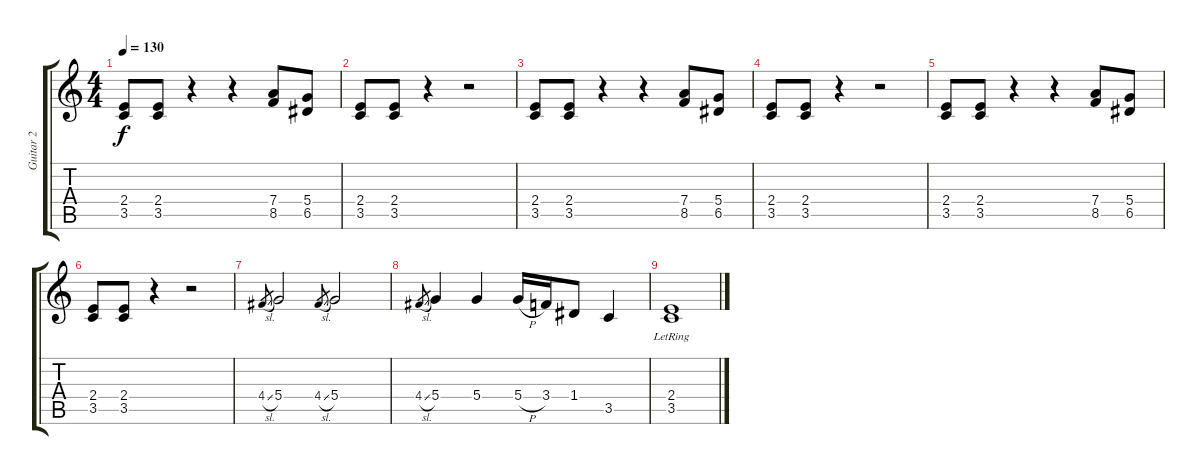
\track ("Guitar 2" "Guitar 2") {instrument electricguitarclean}
\staff {score tabs}
\tuning (E4 B3 G3 D3 A2 E2) {hide}
\ts (4 4)
\tempo 130
\clef g2
\ks c
(2.4 3.5).8{dy f} (2.4 3.5).8 r.4 r.4 (7.4 8.5).8 (5.4 6.5).8 |
(2.4 3.5).8 (2.4 3.5).8 r.4 r.2 |
(2.4 3.5).8 (2.4 3.5).8 r.4 r.4 (7.4 8.5).8 (5.4 6.5).8 |
(2.4 3.5).8 (2.4 3.5).8 r.4 r.2 |
(2.4 3.5).8 (2.4 3.5).8 r.4 r.4 (7.4 8.5).8 (5.4 6.5).8 |
(2.4 3.5).8 (2.4 3.5).8 r.4 r.2 |
4.4{sl}.8{gr} 5.4.2 4.4{sl}.8{gr} 5.4.2 |
4.4{sl}.8{gr} 5.4.4 5.4.4 5.4{h}.16 3.4.16 1.4.8 3.5.4 |
(2.4{lr} 3.5{lr}).1
